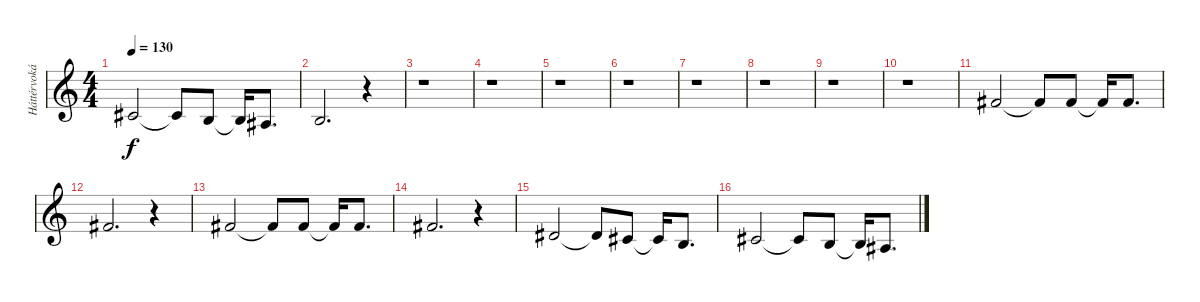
\track ("Háttérvokál" "Háttérvoká") {instrument choiraahs}
\staff {score}
\tuning (E4 B3 G3 D3 A2 E2) {hide}
\ts (4 4)
\tempo 130
\clef g2
\ks c
2.2.2{dy f} 2.2{t}.8 0.2.8 0.2{t}.16 3.3.8{d} |
0.2.2{d} r.4 |
r.1 |
r.1 |
r.1 |
r.1 |
r.1 |
r.1 |
r.1 |
r.1 |
2.1.2 2.1{t}.8 2.1.8 2.1{t}.16 2.1.8{d} |
2.1.2{d} r.4 |
2.1.2 2.1{t}.8 2.1.8 2.1{t}.16 2.1.8{d} |
2.1.2{d} r.4 |
4.2.2 4.2{t}.8 2.2.8 2.2{t}.16 0.2.8{d} |
2.2.2 2.2{t}.8 0.2.8 0.2{t}.16 3.3.8{d}
